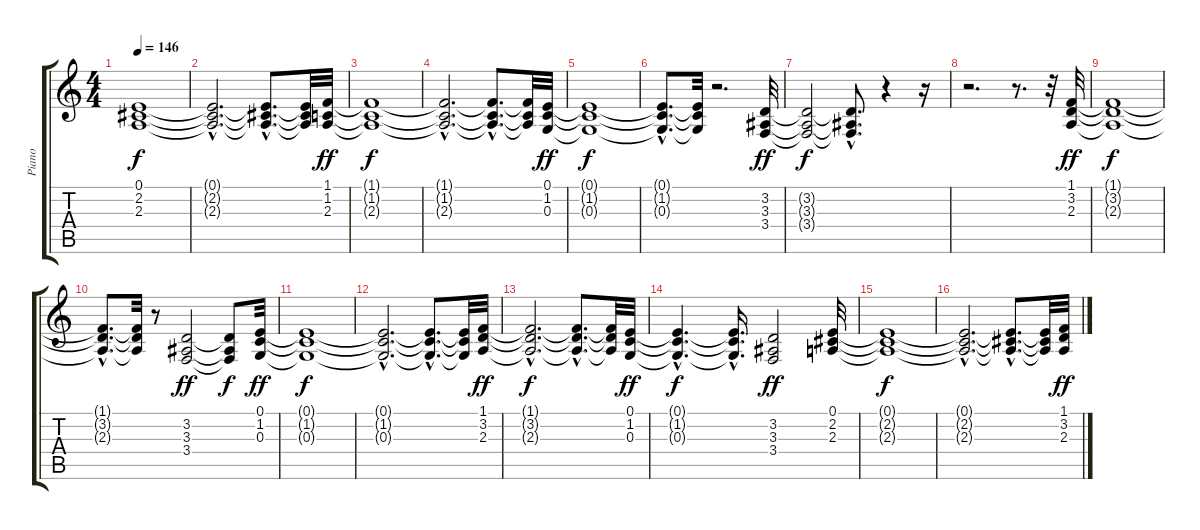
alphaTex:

\track ("Piano" "Piano") {instrument stringensemble2}
\staff {score tabs}
\tuning (E4 B3 G3 D3 A2 E2) {hide}
\ts (4 4)
\tempo 146
\clef g2
\ks c
(0.1{t} 2.2{t} 2.3{t}).1{dy f} |
(0.1{hac t} 2.2{hac t} 2.3{hac t}).2{d} (0.1{hac t} 2.2{hac t} 2.3{hac t}).8{d} (0.1{t} 2.2{t} 2.3{t}).32 (1.1 1.2 2.3).32{dy ff} |
(1.1{t} 1.2{t} 2.3{t}).1{dy f} |
(1.1{hac t} 1.2{hac t} 2.3{hac t}).2{d} (1.1{hac t} 1.2{hac t} 2.3{hac t}).8{d} (1.1{t} 1.2{t} 2.3{t}).32 (0.1 1.2 0.3).32{dy ff} |
(0.1{t} 1.2{t} 0.3{t}).1{dy f} |
(0.1{hac t} 1.2{hac t} 0.3{hac t}).8{d} (0.1{t} 1.2{t} 0.3{t}).32 r.2{d} (3.2 3.3 3.4).32{dy ff} |
(3.2{t} 3.3{t} 3.4{t}).2{dy f} (3.2{hac t} 3.3{hac t} 3.4{hac t}).8{d} r.4 r.16 |
r.2{d} r.8{d} r.32 (1.1 3.2 2.3).32{dy ff} |
(1.1{t} 3.2{t} 2.3{t}).1{dy f} |
(1.1{hac t} 3.2{hac t} 2.3{hac t}).8{d} (1.1{t} 3.2{t} 2.3{t}).32 r.8 (3.2 3.3 3.4).2{dy ff} (3.2{t} 3.3{t} 3.4{t}).8{dy f} (0.1 1.2 0.3).32{dy ff} |
(0.1{t} 1.2{t} 0.3{t}).1{dy f} |
(0.1{hac t} 1.2{hac t} 0.3{hac t}).2{d} (0.1{hac t} 1.2{hac t} 0.3{hac t}).8{d} (0.1{t} 1.2{t} 0.3{t}).32 (1.1 3.2 2.3).32{dy ff} |
(1.1{hac t} 3.2{hac t} 2.3{hac t}).2{d dy f} (1.1{hac t} 3.2{hac t} 2.3{hac t}).8{d} (1.1{t} 3.2{t} 2.3{t}).32 (0.1 1.2 0.3).32{dy ff} |
(0.1{hac t} 1.2{hac t} 0.3{hac t}).4{d dy f} (0.1{hac t} 1.2{hac t} 0.3{hac t}).16{d} (3.2 3.3 3.4).2{dy ff} (0.1 2.2 2.3).32 |
(0.1{t} 2.2{t} 2.3{t}).1{dy f} |
(0.1{hac t} 2.2{hac t} 2.3{hac t}).2{d} (0.1{hac t} 2.2{hac t} 2.3{hac t}).8{d} (0.1{t} 2.2{t} 2.3{t}).32 (1.1 3.2 2.3).32{dy ff}
